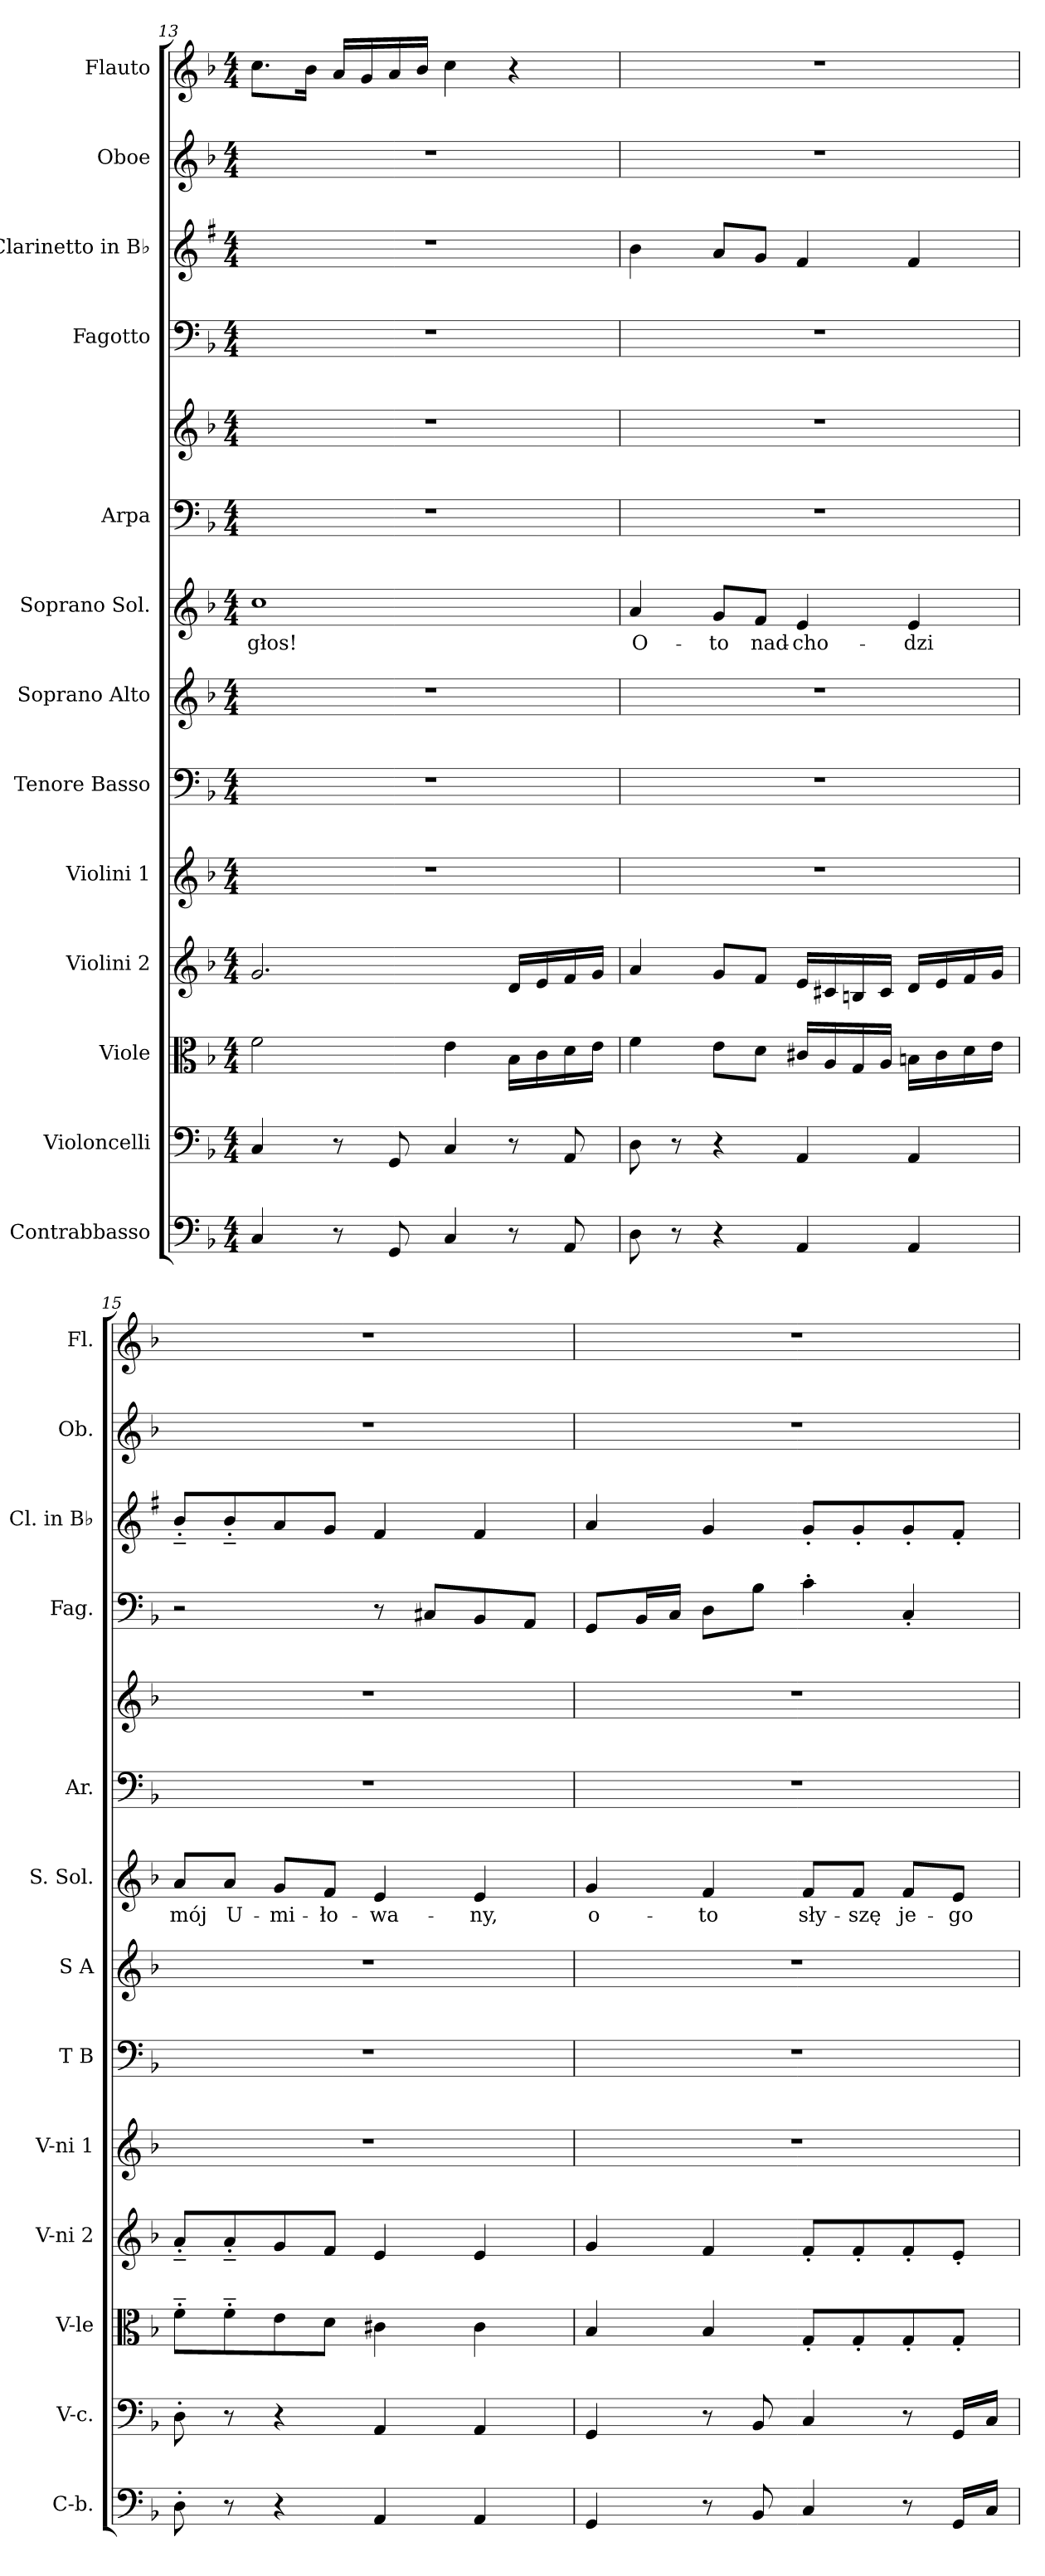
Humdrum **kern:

**kern	**kern	**kern	**kern	**kern	**kern	**kern	**kern	**text	**kern	**kern	**kern	**kern	**kern	**kern
*part13	*part12	*part11	*part10	*part9	*part8	*part7	*part6	*part6	*part5	*part5	*part4	*part3	*part2	*part1
*staff14	*staff13	*staff12	*staff11	*staff10	*staff9	*staff8	*staff7	*staff7	*staff6	*staff5	*staff4	*staff3	*staff2	*staff1
*I"Contrabbasso	*I"Violoncelli	*I"Viole	*I"Violini 2	*I"Violini 1	*I"Tenore Basso	*I"Soprano Alto	*I"Soprano Sol.	*	*I"Arpa	*	*I"Fagotto	*I"Clarinetto in B♭	*I"Oboe	*I"Flauto
*I'C-b.	*I'V-c.	*I'V-le	*I'V-ni 2	*I'V-ni 1	*I'T B	*I'S A	*I'S. Sol.	*	*I'Ar.	*	*I'Fag.	*I'Cl. in B♭	*I'Ob.	*I'Fl.
*clefF4	*clefF4	*clefC3	*clefG2	*clefG2	*clefF4	*clefG2	*clefG2	*	*clefF4	*clefG2	*clefF4	*clefG2	*clefG2	*clefG2
*	*	*	*	*	*	*	*	*	*	*	*	*ITrd1c2	*	*
*k[b-]	*k[b-]	*k[b-]	*k[b-]	*k[b-]	*k[b-]	*k[b-]	*k[b-]	*	*k[b-]	*k[b-]	*k[b-]	*k[b-]	*k[b-]	*k[b-]
*M4/4	*M4/4	*M4/4	*M4/4	*M4/4	*M4/4	*M4/4	*M4/4	*	*M4/4	*M4/4	*M4/4	*M4/4	*M4/4	*M4/4
=13	=13	=13	=13	=13	=13	=13	=13	=13	=13	=13	=13	=13	=13	=13
4C	4C	2f	2.g	1r	1r	1r	1cc	głos!	1r	1r	1r	1r	1r	8.ccL
.	.	.	.	.	.	.	.	.	.	.	.	.	.	16b-Jk
8r	8r	.	.	.	.	.	.	.	.	.	.	.	.	16aLL
.	.	.	.	.	.	.	.	.	.	.	.	.	.	16g
8GG	8GG	.	.	.	.	.	.	.	.	.	.	.	.	16a
.	.	.	.	.	.	.	.	.	.	.	.	.	.	16b-JJ
4C	4C	4e	.	.	.	.	.	.	.	.	.	.	.	4cc
8r	8r	16B-LL	16dLL	.	.	.	.	.	.	.	.	.	.	4r
.	.	16c	16e	.	.	.	.	.	.	.	.	.	.	.
8AA	8AA	16d	16f	.	.	.	.	.	.	.	.	.	.	.
.	.	16eJJ	16gJJ	.	.	.	.	.	.	.	.	.	.	.
=14	=14	=14	=14	=14	=14	=14	=14	=14	=14	=14	=14	=14	=14	=14
8D	8D	4f	4a	1r	1r	1r	4a	O-	1r	1r	1r	4a	1r	1r
8r	8r	.	.	.	.	.	.	.	.	.	.	.	.	.
4r	4r	8eL	8gL	.	.	.	8g/L	-to	.	.	.	8gL	.	.
.	.	8dJ	8fJ	.	.	.	8f/J	nad-	.	.	.	8fJ	.	.
4AA	4AA	16c#XLL	16eLL	.	.	.	4e	-cho-	.	.	.	4e	.	.
.	.	16A	16c#X	.	.	.	.	.	.	.	.	.	.	.
.	.	16G	16Bn	.	.	.	.	.	.	.	.	.	.	.
.	.	16AJJ	16c#JJ	.	.	.	.	.	.	.	.	.	.	.
4AA	4AA	16BnLL	16dLL	.	.	.	4e	-dzi	.	.	.	4e	.	.
.	.	16c#	16e	.	.	.	.	.	.	.	.	.	.	.
.	.	16d	16f	.	.	.	.	.	.	.	.	.	.	.
.	.	16eJJ	16gJJ	.	.	.	.	.	.	.	.	.	.	.
=15	=15	=15	=15	=15	=15	=15	=15	=15	=15	=15	=15	=15	=15	=15
8D'	8D'	8f'~L	8a'~L	1r	1r	1r	8a/L	mój	1r	1r	2r	8a'~L	1r	1r
8r	8r	8f'~	8a'~	.	.	.	8a/J	U-	.	.	.	8a'~	.	.
4r	4r	8e	8g	.	.	.	8g/L	-mi-	.	.	.	8g	.	.
.	.	8dJ	8fJ	.	.	.	8f/J	-ło-	.	.	.	8fJ	.	.
4AA	4AA	4c#X	4e	.	.	.	4e	-wa-	.	.	8r	4e	.	.
.	.	.	.	.	.	.	.	.	.	.	8C#XL	.	.	.
4AA	4AA	4c#	4e	.	.	.	4e	-ny,	.	.	8BB-	4e	.	.
.	.	.	.	.	.	.	.	.	.	.	8AAJ	.	.	.
=16	=16	=16	=16	=16	=16	=16	=16	=16	=16	=16	=16	=16	=16	=16
4GG	4GG	4B-	4g	1r	1r	1r	4g	o-	1r	1r	8GGL	4g	1r	1r
.	.	.	.	.	.	.	.	.	.	.	16BB-L	.	.	.
.	.	.	.	.	.	.	.	.	.	.	16CJJ	.	.	.
8r	8r	4B-	4f	.	.	.	4f	-to	.	.	8DL	4f	.	.
8BB-	8BB-	.	.	.	.	.	.	.	.	.	8B-J	.	.	.
4C	4C	8G'L	8f'L	.	.	.	8f/L	sły-	.	.	4c'	8f'L	.	.
.	.	8G'	8f'	.	.	.	8f/J	-szę	.	.	.	8f'	.	.
8r	8r	8G'	8f'	.	.	.	8f/L	je-	.	.	4C'	8f'	.	.
16GGLL	16GGLL	8G'J	8e'J	.	.	.	8e/J	-go	.	.	.	8e'J	.	.
16CJJ	16CJJ	.	.	.	.	.	.	.	.	.	.	.	.	.
=	=	=	=	=	=	=	=	=	=	=	=	=	=	=
*-	*-	*-	*-	*-	*-	*-	*-	*-	*-	*-	*-	*-	*-	*-
